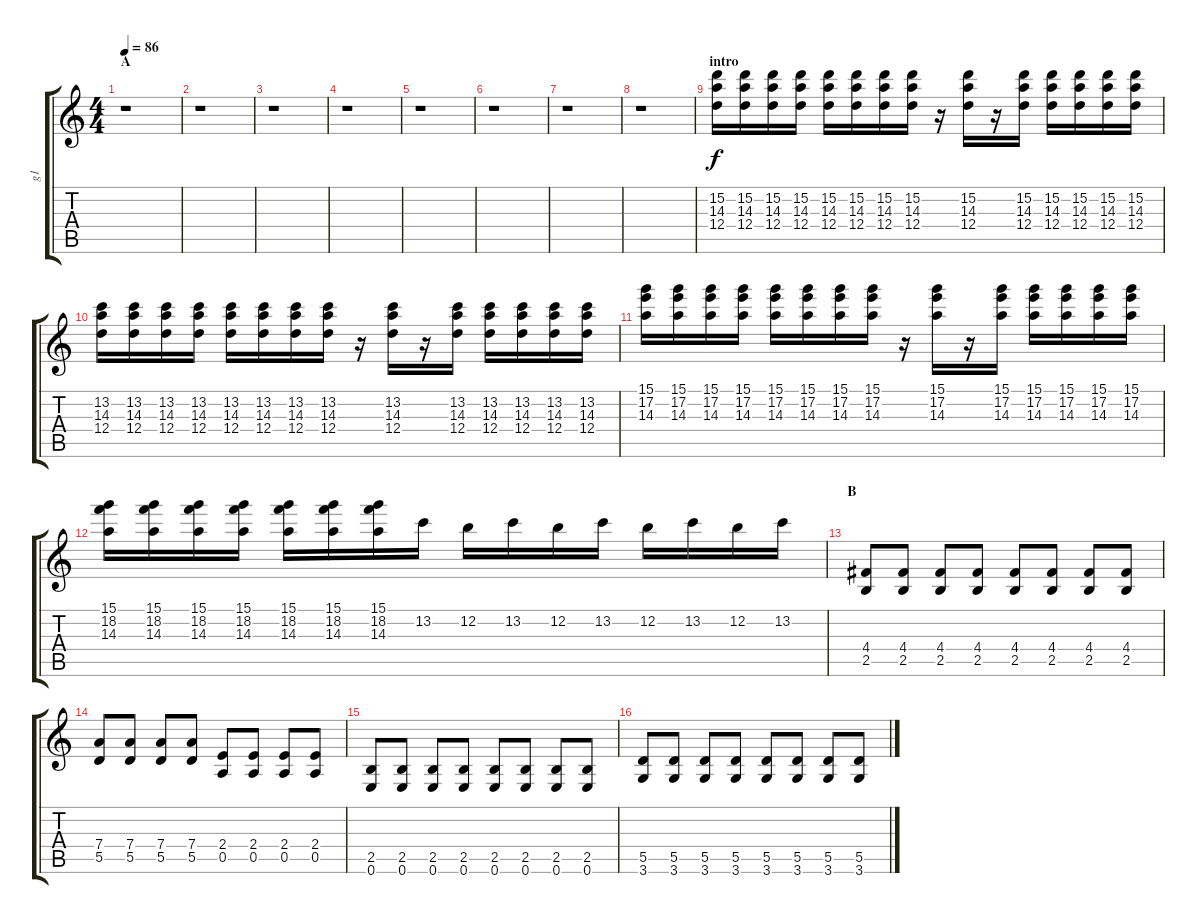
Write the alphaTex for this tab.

\track ("g1" "g1") {instrument distortionguitar}
\staff {score tabs}
\tuning (E4 B3 G3 D3 A2 E2) {hide}
\ts (4 4)
\section ("" "A")
\tempo 86
\clef g2
\ks c
r.1{dy f} |
r.1 |
r.1 |
r.1 |
r.1 |
r.1 |
r.1 |
r.1 |
\section ("" "intro")
(15.2 14.3 12.4).16 (15.2 14.3 12.4).16 (15.2 14.3 12.4).16 (15.2 14.3 12.4).16 (15.2 14.3 12.4).16 (15.2 14.3 12.4).16 (15.2 14.3 12.4).16 (15.2 14.3 12.4).16 r.16 (15.2 14.3 12.4).16 r.16 (15.2 14.3 12.4).16 (15.2 14.3 12.4).16 (15.2 14.3 12.4).16 (15.2 14.3 12.4).16 (15.2 14.3 12.4).16 |
(13.2 14.3 12.4).16 (13.2 14.3 12.4).16 (13.2 14.3 12.4).16 (13.2 14.3 12.4).16 (13.2 14.3 12.4).16 (13.2 14.3 12.4).16 (13.2 14.3 12.4).16 (13.2 14.3 12.4).16 r.16 (13.2 14.3 12.4).16 r.16 (13.2 14.3 12.4).16 (13.2 14.3 12.4).16 (13.2 14.3 12.4).16 (13.2 14.3 12.4).16 (13.2 14.3 12.4).16 |
(15.1 17.2 14.3).16 (15.1 17.2 14.3).16 (15.1 17.2 14.3).16 (15.1 17.2 14.3).16 (15.1 17.2 14.3).16 (15.1 17.2 14.3).16 (15.1 17.2 14.3).16 (15.1 17.2 14.3).16 r.16 (15.1 17.2 14.3).16 r.16 (15.1 17.2 14.3).16 (15.1 17.2 14.3).16 (15.1 17.2 14.3).16 (15.1 17.2 14.3).16 (15.1 17.2 14.3).16 |
(15.1 18.2 14.3).16 (15.1 18.2 14.3).16 (15.1 18.2 14.3).16 (15.1 18.2 14.3).16 (15.1 18.2 14.3).16 (15.1 18.2 14.3).16 (15.1 18.2 14.3).16 13.2.16 12.2.16 13.2.16 12.2.16 13.2.16 12.2.16 13.2.16 12.2.16 13.2.16 |
\section ("" "B")
(4.4 2.5).8 (4.4 2.5).8 (4.4 2.5).8 (4.4 2.5).8 (4.4 2.5).8 (4.4 2.5).8 (4.4 2.5).8 (4.4 2.5).8 |
(7.4 5.5).8 (7.4 5.5).8 (7.4 5.5).8 (7.4 5.5).8 (2.4 0.5).8 (2.4 0.5).8 (2.4 0.5).8 (2.4 0.5).8 |
(2.5 0.6).8 (2.5 0.6).8 (2.5 0.6).8 (2.5 0.6).8 (2.5 0.6).8 (2.5 0.6).8 (2.5 0.6).8 (2.5 0.6).8 |
(5.5 3.6).8 (5.5 3.6).8 (5.5 3.6).8 (5.5 3.6).8 (5.5 3.6).8 (5.5 3.6).8 (5.5 3.6).8 (5.5 3.6).8
